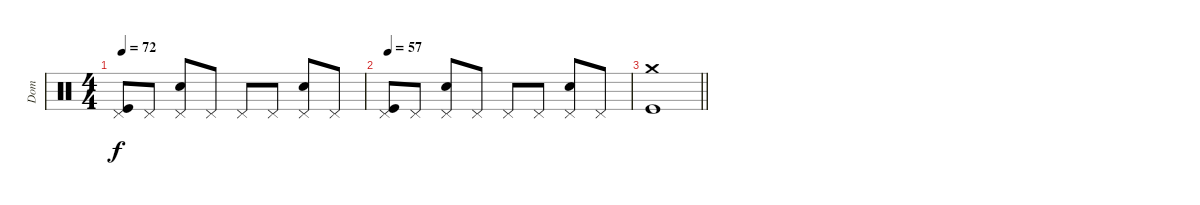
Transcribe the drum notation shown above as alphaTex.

\track ("Dom" "Dom") {instrument percussion}
\staff {score}
\articulation defaults
\ts (4 4)
\tempo 72
\clef neutral
\ks c
("Kick (hit)" "Pedal Hi-Hat (hit)").8{dy f} "Pedal Hi-Hat (hit)".8 ("Electric Snare (hit)" "Pedal Hi-Hat (hit)").8 "Pedal Hi-Hat (hit)".8 "Pedal Hi-Hat (hit)".8 "Pedal Hi-Hat (hit)".8 ("Electric Snare (hit)" "Pedal Hi-Hat (hit)").8 "Pedal Hi-Hat (hit)".8 |
\tempo 57
("Kick (hit)" "Pedal Hi-Hat (hit)").8 "Pedal Hi-Hat (hit)".8 ("Electric Snare (hit)" "Pedal Hi-Hat (hit)").8 "Pedal Hi-Hat (hit)".8 "Pedal Hi-Hat (hit)".8 "Pedal Hi-Hat (hit)".8 ("Electric Snare (hit)" "Pedal Hi-Hat (hit)").8 "Pedal Hi-Hat (hit)".8 |
\barLineRight lightlight
("Kick (hit)" "Crash medium (hit)").1
